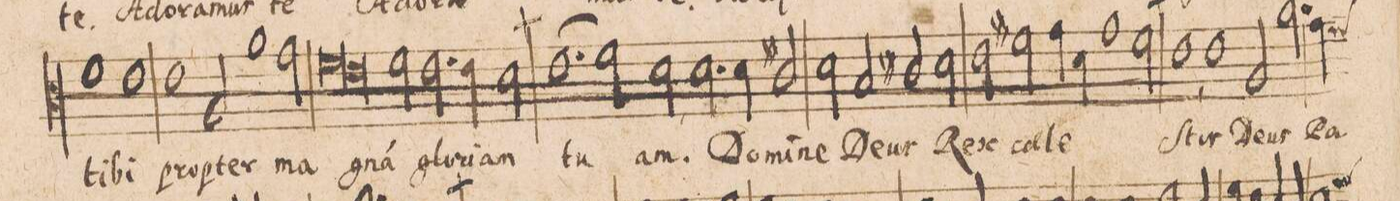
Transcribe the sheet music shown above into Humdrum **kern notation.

**kern	**text
*I"[ALTVS.]	*
*clefC3	*
*k[]	*
*met(C|)	*
*M2/1	*
1f\	ti-
1e\	-bi
=33-	=33-
1e\	prop-
2A/	-ter
1a\	ma-
=34-	=34-
2g\	.
*lig	*
1f\	.
=35-	=35-
1e\	.
*Xlig	*
2f\	-gna(m)
2.e\	glo-
=36-	=36-
4e\	-ri-
2d\	-am
(1.e\	tu-
=37-	=37-
2f\)	.
2d\	-am.
2.d\	Do-
=38-	=38-
4d\	-mi-
2c#X/	-ne
2d\	De-
2B/	-us
=39-	=39-
2c#X/	Rex
2d\	cae-
2e\	-le-
2f#X\	.
=40-	=40-
4g\	.
4d\	.
1g\	.
2f\	.
=41-	=41-
1e\,	-ſtis
1e\	De-
=42-	=42-
2A/	-us
2.a\	Pa-
*custos:f	*
4g\	.
*-	*-
